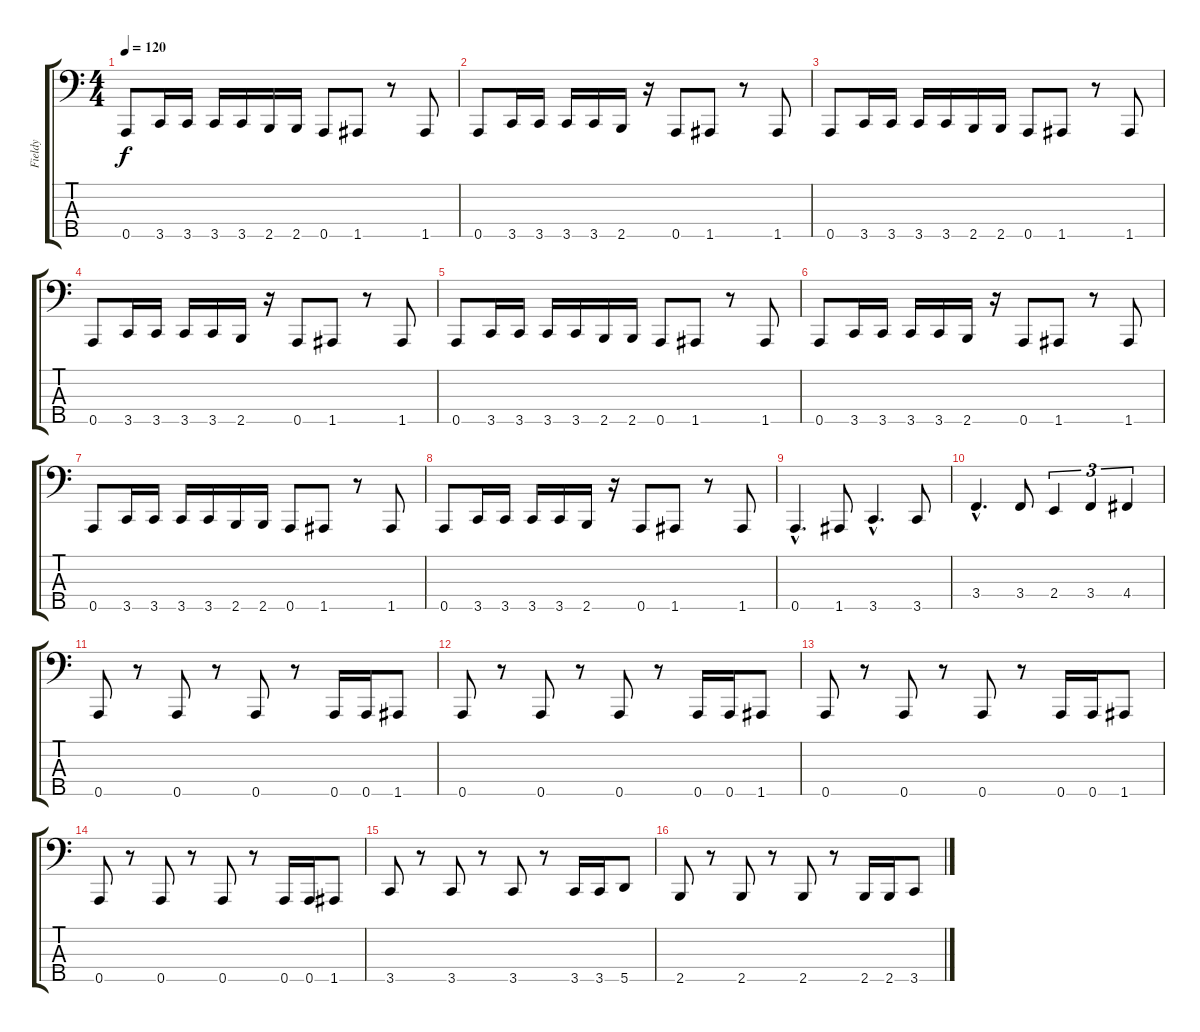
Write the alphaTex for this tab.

\track ("Fieldy" "Fieldy") {instrument slapbass1}
\staff {score tabs}
\tuning (F2 C2 G1 D1 A0) {hide}
\ts (4 4)
\tempo 120
\clef f4
\ks c
0.5.8{dy f} 3.5.16 3.5.16 3.5.16 3.5.16 2.5.16 2.5.16 0.5.8 1.5.8 r.8 1.5.8 |
0.5.8 3.5.16 3.5.16 3.5.16 3.5.16 2.5.16 r.16 0.5.8 1.5.8 r.8 1.5.8 |
0.5.8 3.5.16 3.5.16 3.5.16 3.5.16 2.5.16 2.5.16 0.5.8 1.5.8 r.8 1.5.8 |
0.5.8 3.5.16 3.5.16 3.5.16 3.5.16 2.5.16 r.16 0.5.8 1.5.8 r.8 1.5.8 |
0.5.8 3.5.16 3.5.16 3.5.16 3.5.16 2.5.16 2.5.16 0.5.8 1.5.8 r.8 1.5.8 |
0.5.8 3.5.16 3.5.16 3.5.16 3.5.16 2.5.16 r.16 0.5.8 1.5.8 r.8 1.5.8 |
0.5.8 3.5.16 3.5.16 3.5.16 3.5.16 2.5.16 2.5.16 0.5.8 1.5.8 r.8 1.5.8 |
0.5.8 3.5.16 3.5.16 3.5.16 3.5.16 2.5.16 r.16 0.5.8 1.5.8 r.8 1.5.8 |
0.5{hac}.4{d} 1.5.8 3.5{hac}.4{d} 3.5.8 |
3.4{hac}.4{d} 3.4.8 2.4.4{tu (3 2)} 3.4.4{tu (3 2)} 4.4.4{tu (3 2)} |
0.5.8 r.8 0.5.8 r.8 0.5.8 r.8 0.5.16 0.5.16 1.5.8 |
0.5.8 r.8 0.5.8 r.8 0.5.8 r.8 0.5.16 0.5.16 1.5.8 |
0.5.8 r.8 0.5.8 r.8 0.5.8 r.8 0.5.16 0.5.16 1.5.8 |
0.5.8 r.8 0.5.8 r.8 0.5.8 r.8 0.5.16 0.5.16 1.5.8 |
3.5.8 r.8 3.5.8 r.8 3.5.8 r.8 3.5.16 3.5.16 5.5.8 |
2.5.8 r.8 2.5.8 r.8 2.5.8 r.8 2.5.16 2.5.16 3.5.8
